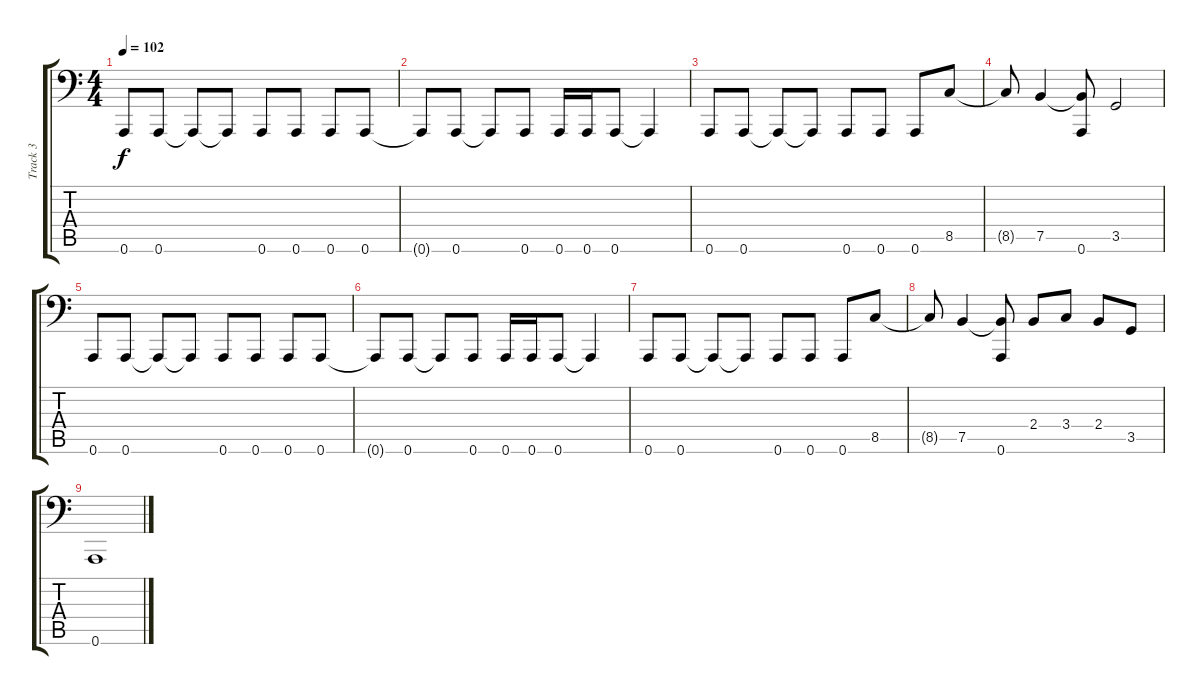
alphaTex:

\track ("Track 3" "Track 3") {solo instrument slapbass1}
\staff {score tabs}
\tuning (B2 Gb2 D2 A1 E1 A0) {hide}
\ts (4 4)
\tempo 102
\clef f4
\ks c
0.6.8{dy f} 0.6.8 0.6{t}.8 0.6{t}.8 0.6.8 0.6.8 0.6.8 0.6.8 |
0.6{t}.8 0.6.8 0.6{t}.8 0.6.8 0.6.16 0.6.16 0.6.8 0.6{t}.4 |
0.6.8 0.6.8 0.6{t}.8 0.6{t}.8 0.6.8 0.6.8 0.6.8 8.5.8 |
8.5{t}.8 7.5.4 (7.5{t} 0.6).8 3.5.2 |
0.6.8 0.6.8 0.6{t}.8 0.6{t}.8 0.6.8 0.6.8 0.6.8 0.6.8 |
0.6{t}.8 0.6.8 0.6{t}.8 0.6.8 0.6.16 0.6.16 0.6.8 0.6{t}.4 |
0.6.8 0.6.8 0.6{t}.8 0.6{t}.8 0.6.8 0.6.8 0.6.8 8.5.8 |
8.5{t}.8 7.5.4 (7.5{t} 0.6).8 2.4.8 3.4.8 2.4.8 3.5.8 |
0.6.1
